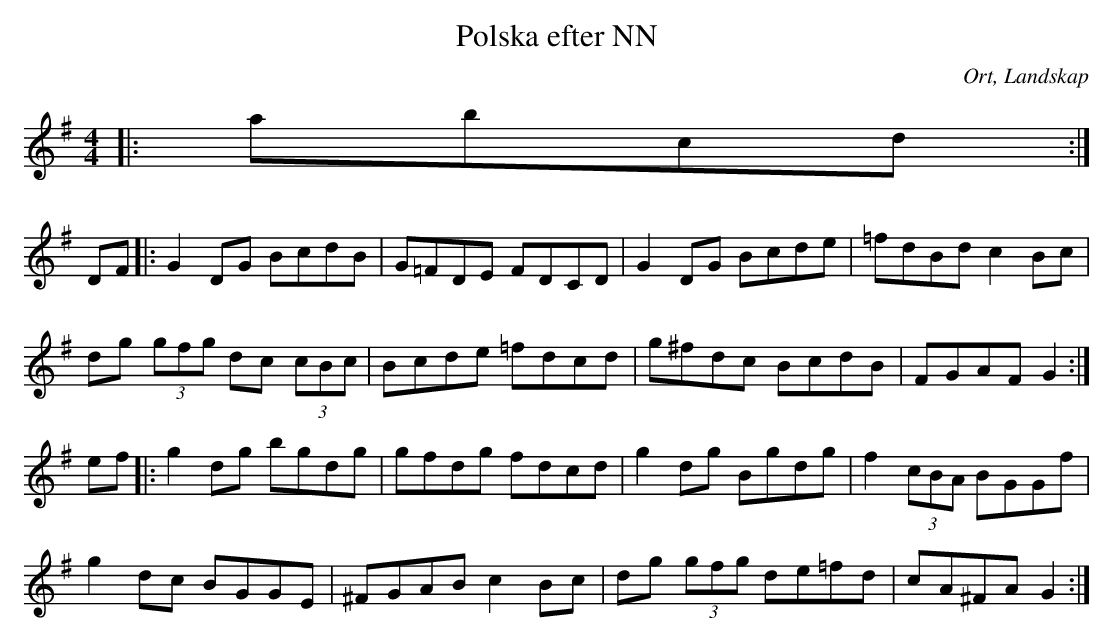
X:1
T:Polska efter NN
O:Ort, Landskap
M:4/4
L:1/8
K:G
|: abcd :|
DF|:G2 DG BcdB|G=FDE FDCD|G2 DG Bcde|=fdBd c2 Bc|
dg (3gfg dc (3cBc|Bcde =fdcd|g^fdc BcdB|FGAF G2:|
ef|:g2 dg bgdg|gfdg fdcd|g2 dg Bgdg|f2 (3cBA BGGf|
g2 dc BGGE|^FGAB c2 Bc|dg (3gfg de=fd|cA^FA G2:|
